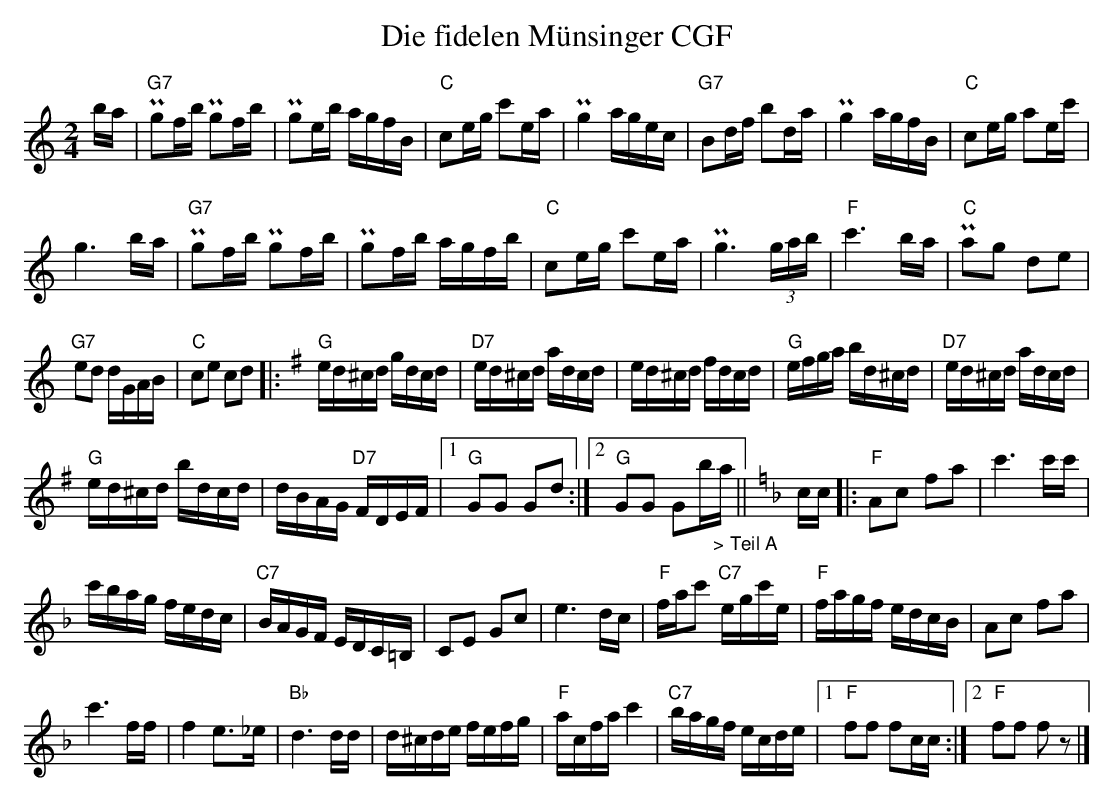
X:1
T: Die fidelen Münsinger CGF
M:2/4
L:1/16
K:C
ba | "G7"Pg2fb Pg2fb | Pg2eb agfB | "C"c2eg c'2ea | Pg4 agec | "G7"B2df b2da | Pg4 agfB | "C"c2eg a2ec' |
g6 ba | "G7"Pg2fb Pg2fb | Pg2fb agfb | "C"c2eg c'2ea | Pg6 (3gab | "F"c'6 ba | "C"Pa2g2 d2e2 |
"G7"e2d2 dGAB | "C"c2e2 c2d2 |: [K:G] "G"ed^cd gdcd | "D7"ed^cd adcd | ed^cd fdcd | "G"efga bd^cd | "D7"ed^cd adcd |
"G"ed^cd bdcd | dBAG "D7"FDEF |1 "G"G2G2 G2d2 :|2 "G"G2G2 G2b"_> Teil A"a || [K:F] cc |: "F"A2c2 f2a2 | c'6 c'c' |
c'bag fedc | "C7"BAGF EDC=B, | C2E2 G2c2 | e6 dc | "F"fac'2 "C7"egc'e | "F"fagf edcB | A2c2 f2a2 |
c'6 ff | f4 e3_e | "Bb"d6 dd | d^cde fefg | "F"acfa c'4 | "C7"bagf ecde |1 "F"f2f2 f2cc :|2 "F"f2f2 f2z2 |]
